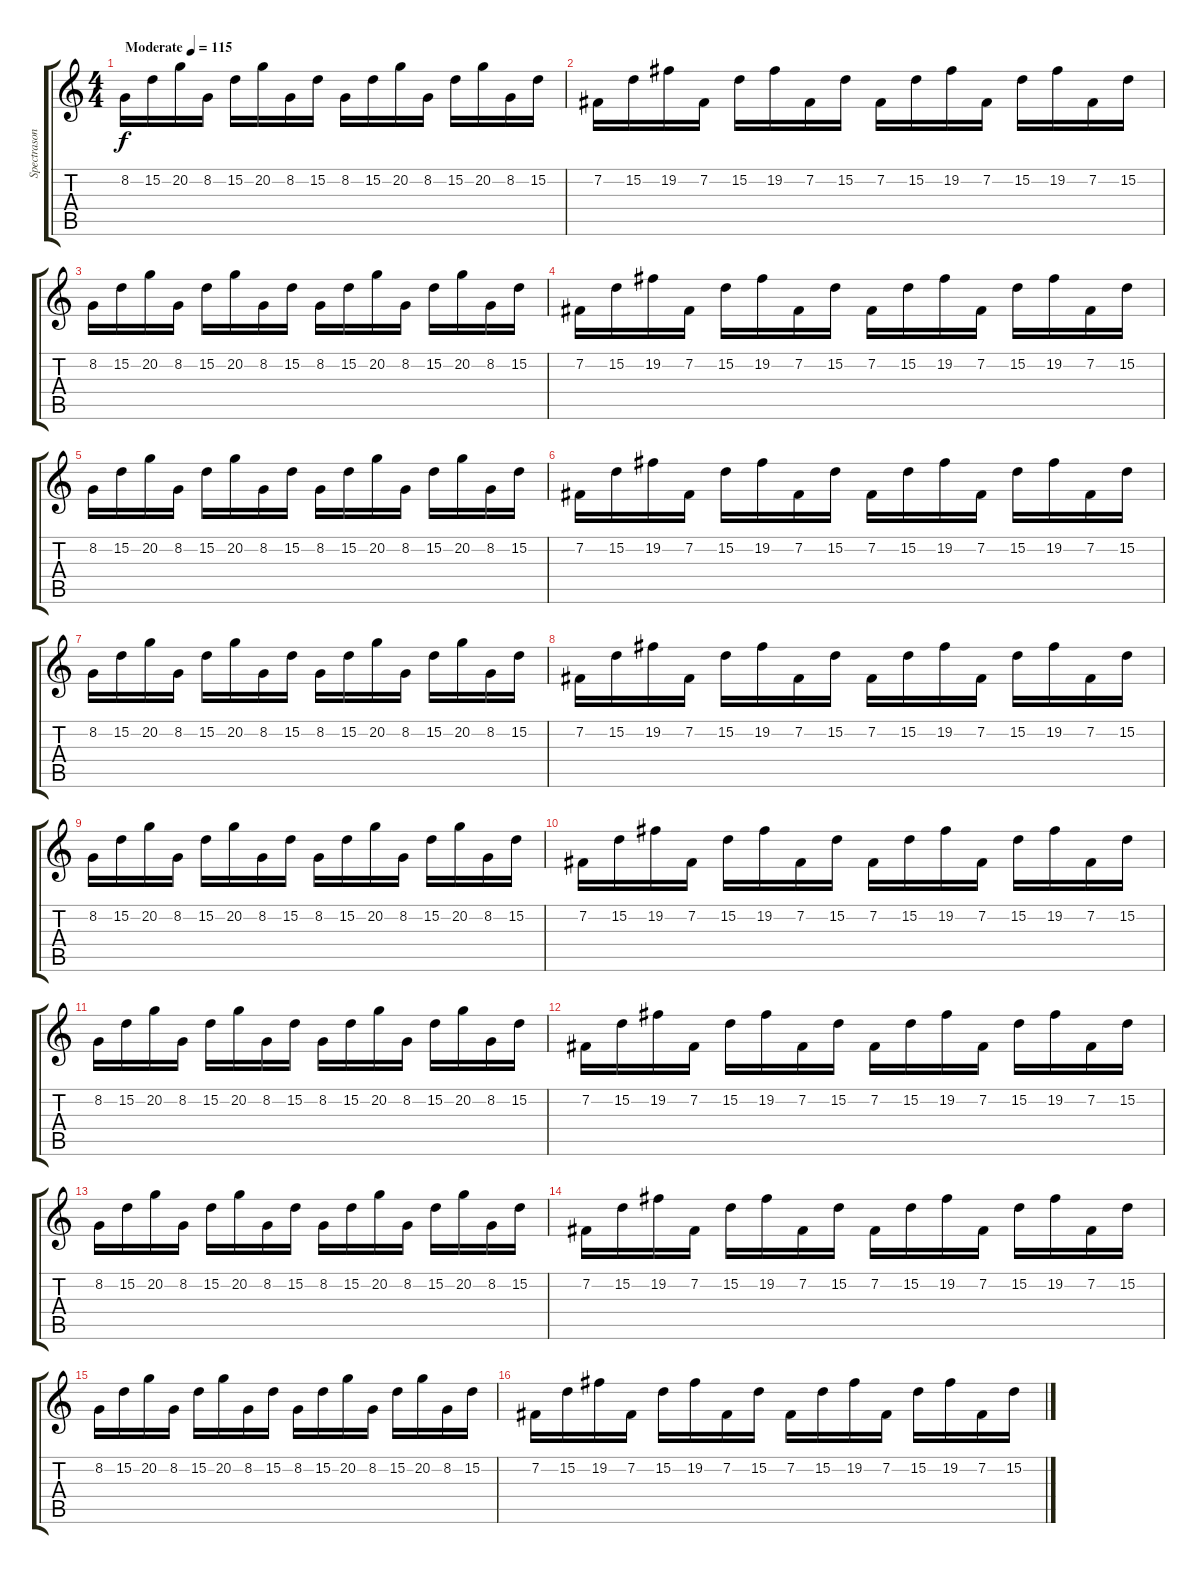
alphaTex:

\track ("Spectrasonics Omnisphere" "Spectrason") {instrument stringensemble1}
\staff {score tabs}
\tuning (E4 B3 G3 D3 A2 E2) {hide}
\ts (4 4)
\tempo (115 "Moderate")
\clef g2
\ks c
8.2.16{dy f instrument stringensemble1} 15.2.16 20.2.16 8.2.16 15.2.16 20.2.16 8.2.16 15.2.16 8.2.16 15.2.16 20.2.16 8.2.16 15.2.16 20.2.16 8.2.16 15.2.16 |
7.2.16 15.2.16 19.2.16 7.2.16 15.2.16 19.2.16 7.2.16 15.2.16 7.2.16 15.2.16 19.2.16 7.2.16 15.2.16 19.2.16 7.2.16 15.2.16 |
8.2.16 15.2.16 20.2.16 8.2.16 15.2.16 20.2.16 8.2.16 15.2.16 8.2.16 15.2.16 20.2.16 8.2.16 15.2.16 20.2.16 8.2.16 15.2.16 |
7.2.16 15.2.16 19.2.16 7.2.16 15.2.16 19.2.16 7.2.16 15.2.16 7.2.16 15.2.16 19.2.16 7.2.16 15.2.16 19.2.16 7.2.16 15.2.16 |
8.2.16 15.2.16 20.2.16 8.2.16 15.2.16 20.2.16 8.2.16 15.2.16 8.2.16 15.2.16 20.2.16 8.2.16 15.2.16 20.2.16 8.2.16 15.2.16 |
7.2.16 15.2.16 19.2.16 7.2.16 15.2.16 19.2.16 7.2.16 15.2.16 7.2.16 15.2.16 19.2.16 7.2.16 15.2.16 19.2.16 7.2.16 15.2.16 |
8.2.16 15.2.16 20.2.16 8.2.16 15.2.16 20.2.16 8.2.16 15.2.16 8.2.16 15.2.16 20.2.16 8.2.16 15.2.16 20.2.16 8.2.16 15.2.16 |
7.2.16 15.2.16 19.2.16 7.2.16 15.2.16 19.2.16 7.2.16 15.2.16 7.2.16 15.2.16 19.2.16 7.2.16 15.2.16 19.2.16 7.2.16 15.2.16 |
8.2.16 15.2.16 20.2.16 8.2.16 15.2.16 20.2.16 8.2.16 15.2.16 8.2.16 15.2.16 20.2.16 8.2.16 15.2.16 20.2.16 8.2.16 15.2.16 |
7.2.16 15.2.16 19.2.16 7.2.16 15.2.16 19.2.16 7.2.16 15.2.16 7.2.16 15.2.16 19.2.16 7.2.16 15.2.16 19.2.16 7.2.16 15.2.16 |
8.2.16 15.2.16 20.2.16 8.2.16 15.2.16 20.2.16 8.2.16 15.2.16 8.2.16 15.2.16 20.2.16 8.2.16 15.2.16 20.2.16 8.2.16 15.2.16 |
7.2.16 15.2.16 19.2.16 7.2.16 15.2.16 19.2.16 7.2.16 15.2.16 7.2.16 15.2.16 19.2.16 7.2.16 15.2.16 19.2.16 7.2.16 15.2.16 |
8.2.16 15.2.16 20.2.16 8.2.16 15.2.16 20.2.16 8.2.16 15.2.16 8.2.16 15.2.16 20.2.16 8.2.16 15.2.16 20.2.16 8.2.16 15.2.16 |
7.2.16 15.2.16 19.2.16 7.2.16 15.2.16 19.2.16 7.2.16 15.2.16 7.2.16 15.2.16 19.2.16 7.2.16 15.2.16 19.2.16 7.2.16 15.2.16 |
8.2.16 15.2.16 20.2.16 8.2.16 15.2.16 20.2.16 8.2.16 15.2.16 8.2.16 15.2.16 20.2.16 8.2.16 15.2.16 20.2.16 8.2.16 15.2.16 |
7.2.16 15.2.16 19.2.16 7.2.16 15.2.16 19.2.16 7.2.16 15.2.16 7.2.16 15.2.16 19.2.16 7.2.16 15.2.16 19.2.16 7.2.16 15.2.16
